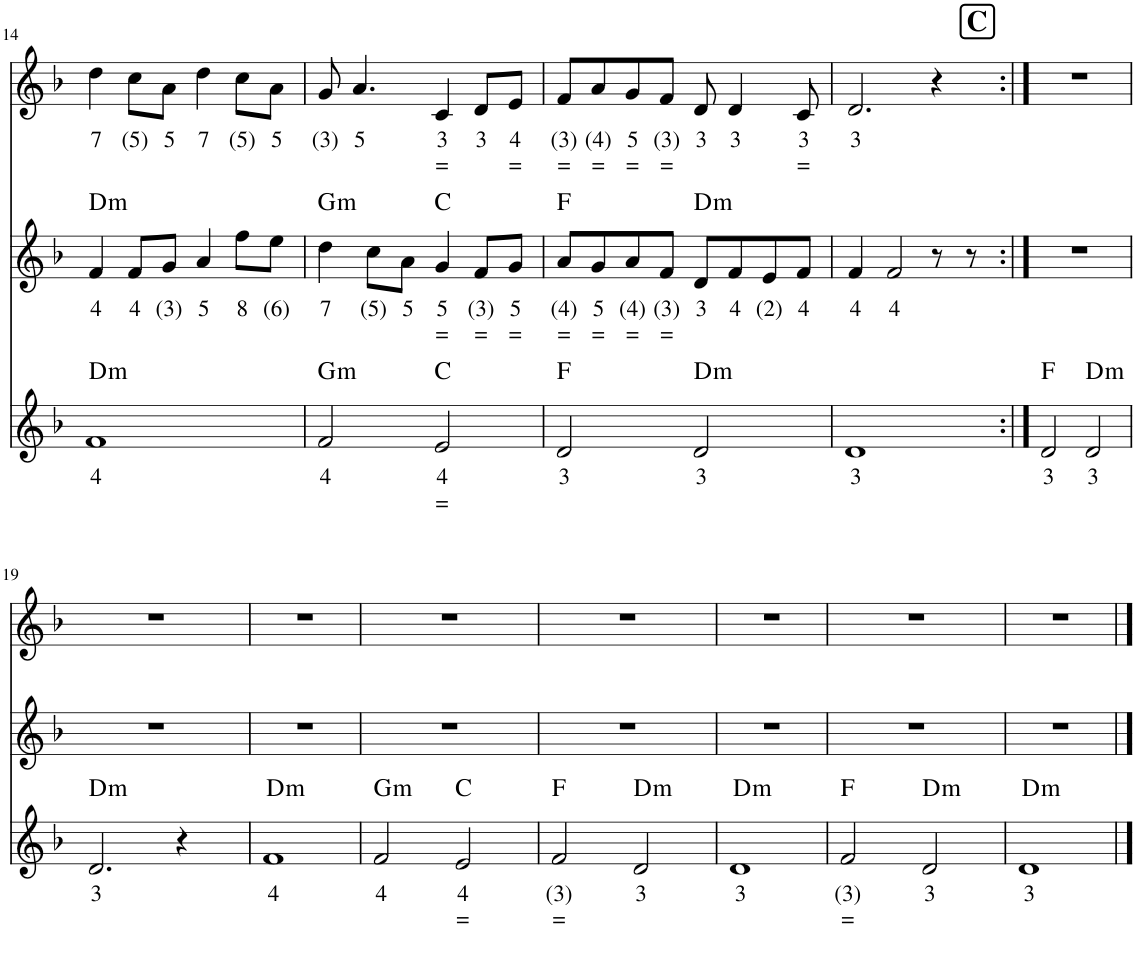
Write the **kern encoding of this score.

**kern	**text	**kern	**text	**text	**kern	**text	**text	**harte	**kern	**text	**text	**harte	**kern	**text	**text
*part5	*part5	*part4	*part4	*part4	*part3	*part3	*part3	*part3	*part2	*part2	*part2	*part2	*part1	*part1	*part1
*staff5	*staff5	*staff4	*staff4	*staff4	*staff3	*staff3	*staff3	*	*staff2	*staff2	*staff2	*	*staff1	*staff1	*staff1
*I"Stem	*	*I"Stem	*	*	*I"Stem	*	*	*	*I"Voice	*	*	*	*I"Voice	*	*
!!LO:PB:g=z
*clefG2	*	*clefG2	*	*	*clefG2	*	*	*	*clefG2	*	*	*	*clefG2	*	*
*k[b-]	*	*k[b-]	*	*	*k[b-]	*	*	*	*k[b-]	*	*	*	*k[b-]	*	*
*M4/4	*	*M4/4	*	*	*M4/4	*	*	*	*M4/4	*	*	*	*M4/4	*	*
=14	=14	=14	=14	=14	=14	=14	=14	=14	=14	=14	=14	=14	=14	=14	=14
!	!	!	!LO:LY:b	!	!	!	!	!	!	!LO:LY:b	!	!LO:H:kt=m	!	!LO:LY:b	!
1d	D	1f	4	.	4dd	7	.	.	4f/	4	.	D:min	4dd\	7	.
!	!	!	!	!	!	!	!	!	!	!LO:LY:b	!	!	!	!LO:LY:b	!
.	.	.	.	.	8cc\L	(5)	.	.	8f/L	4	.	.	8cc\L	(5)	.
!	!	!	!	!	!	!	!	!	!	!LO:LY:b	!	!	!	!LO:LY:b	!
.	.	.	.	.	8a\J	5	.	.	8g/J	(3)	.	.	8a\J	5	.
!	!	!	!	!	!	!	!	!	!	!LO:LY:b	!	!	!	!LO:LY:b	!
.	.	.	.	.	4dd	7	.	.	4a/	5	.	.	4dd\	7	.
!	!	!	!	!	!	!	!	!	!	!LO:LY:b	!	!	!	!LO:LY:b	!
.	.	.	.	.	8cc\L	(5)	.	.	8ff\L	8	.	.	8cc\L	(5)	.
!	!	!	!	!	!	!	!	!	!	!LO:LY:b	!	!	!	!LO:LY:b	!
.	.	.	.	.	8a\J	5	.	.	8ee\J	(6)	.	.	8a\J	5	.
=15	=15	=15	=15	=15	=15	=15	=15	=15	=15	=15	=15	=15	=15	=15	=15
!	!	!	!LO:LY:b	!	!	!	!	!	!	!LO:LY:b	!	!LO:H:kt=m	!	!LO:LY:b	!
2c	C	2f/	4	.	4g	(3)	.	.	4dd\	7	.	G:min	8g/	(3)	.
!	!	!	!	!	!	!	!	!	!	!	!	!	!	!LO:LY:b	!
.	.	.	.	.	.	.	.	.	.	.	.	.	4.a/	5	.
!	!	!	!	!	!	!	!	!	!	!LO:LY:b	!	!	!	!	!
.	.	.	.	.	8g/L	(3)	.	.	8cc\L	(5)	.	.	.	.	.
!	!	!	!	!	!	!	!	!	!	!LO:LY:b	!	!	!	!	!
.	.	.	.	.	8a/J	5	.	.	8a\J	5	.	.	.	.	.
!	!	!	!LO:LY:b	!LO:LY:b	!	!	!	!	!	!LO:LY:b	!LO:LY:b	!	!	!LO:LY:b	!LO:LY:b
2G	G	2e/	4	=	4c	3	=	.	4g/	5	=	C:maj	4c/	3	=
!	!	!	!	!	!	!	!	!	!	!LO:LY:b	!LO:LY:b	!	!	!LO:LY:b	!
.	.	.	.	.	8d/L	3	.	.	8f/L	(3)	=	.	8d/L	3	.
!	!	!	!	!	!	!	!	!	!	!LO:LY:b	!LO:LY:b	!	!	!LO:LY:b	!LO:LY:b
.	.	.	.	.	8e/J	4	=	.	8g/J	5	=	.	8e/J	4	=
=16	=16	=16	=16	=16	=16	=16	=16	=16	=16	=16	=16	=16	=16	=16	=16
!	!	!	!LO:LY:b	!	!	!	!	!	!	!LO:LY:b	!LO:LY:b	!	!	!LO:LY:b	!LO:LY:b
2d	D	2d/	3	.	8ff\L	(6)	=	.	8a/L	(4)	=	F:maj	8f/L	(3)	=
!	!	!	!	!	!	!	!	!	!	!LO:LY:b	!LO:LY:b	!	!	!LO:LY:b	!LO:LY:b
.	.	.	.	.	8aa\J	(7)	=	.	8g/	5	=	.	8a/	(4)	=
!	!	!	!	!	!	!	!	!	!	!LO:LY:b	!LO:LY:b	!	!	!LO:LY:b	!LO:LY:b
.	.	.	.	.	8gg\L	8	=	.	8a/	(4)	=	.	8g/	5	=
!	!	!	!	!	!	!	!	!	!	!LO:LY:b	!LO:LY:b	!	!	!LO:LY:b	!LO:LY:b
.	.	.	.	.	8ff\J	(6)	=	.	8f/J	(3)	=	.	8f/J	(3)	=
!	!	!	!LO:LY:b	!	!	!	!	!	!	!LO:LY:b	!	!LO:H:kt=m	!	!LO:LY:b	!
2G	G	2d/	3	.	4dd	7	.	.	8d/L	3	.	D:min	8d/	3	.
!	!	!	!	!	!	!	!	!	!	!LO:LY:b	!	!	!	!LO:LY:b	!
.	.	.	.	.	.	.	.	.	8f/	4	.	.	4d/	3	.
!	!	!	!	!	!	!	!	!	!	!LO:LY:b	!	!	!	!	!
.	.	.	.	.	8dd\L	7	.	.	8e/	(2)	.	.	.	.	.
!	!	!	!	!	!	!	!	!	!	!LO:LY:b	!	!	!	!LO:LY:b	!LO:LY:b
.	.	.	.	.	8cc\J	(5)	.	.	8f/J	4	.	.	8c/	3	=
=17	=17	=17	=17	=17	=17	=17	=17	=17	=17	=17	=17	=17	=17	=17	=17
!	!	!	!LO:LY:b	!	!	!	!	!	!	!LO:LY:b	!	!	!	!LO:LY:b	!
1d	D	1d	3	.	1d	3	.	.	4f/	4	.	.	2.d/	3	.
!	!	!	!	!	!	!	!	!	!	!LO:LY:b	!	!	!	!	!
.	.	.	.	.	.	.	.	.	2f/	4	.	.	.	.	.
.	.	.	.	.	.	.	.	.	8r	.	.	.	4r	.	.
.	.	.	.	.	.	.	.	.	8r	.	.	.	.	.	.
!!LO:REH:place=s1:a:B:cj:fs=14:t=C
=18:|!	=18:|!	=18:|!	=18:|!	=18:|!	=18:|!	=18:|!	=18:|!	=18:|!	=18:|!	=18:|!	=18:|!	=18:|!	=18:|!	=18:|!	=18:|!
!	!	!	!	!	!LO:TX:a:t=EINDE	!	!	!	!	!	!	!	!	!	!
!	!	!	!LO:LY:b	!	!	!	!	!	!	!	!	!	!	!	!
2d	D	2d/	3	.	8f/L	(3)	=	F:maj	1r	.	.	.	1r	.	.
.	.	.	.	.	8a/J	(4)	=	.	.	.	.	.	.	.	.
.	.	.	.	.	8g/L	5	=	.	.	.	.	.	.	.	.
.	.	.	.	.	8f/J	(3)	=	.	.	.	.	.	.	.	.
!	!	!	!LO:LY:b	!	!	!	!	!LO:H:kt=m	!	!	!	!	!	!	!
2G	G	2d/	3	.	4d	3	.	D:min	.	.	.	.	.	.	.
.	.	.	.	.	8d/L	3	.	.	.	.	.	.	.	.	.
.	.	.	.	.	8c/J	3	=	.	.	.	.	.	.	.	.
!!LO:LB:g=z
=19	=19	=19	=19	=19	=19	=19	=19	=19	=19	=19	=19	=19	=19	=19	=19
!	!	!	!LO:LY:b	!	!	!	!	!LO:H:kt=m	!	!	!	!	!	!	!
1d	D	2.d/	3	.	2.d	3	.	D:min	1r	.	.	.	1r	.	.
.	.	4r	.	.	8a\L	5	.	.	.	.	.	.	.	.	.
.	.	.	.	.	8cc\J	(5)	.	.	.	.	.	.	.	.	.
=20	=20	=20	=20	=20	=20	=20	=20	=20	=20	=20	=20	=20	=20	=20	=20
!	!	!	!LO:LY:b	!	!	!	!	!	!	!	!	!	!	!	!
1d	D	1f	4	.	4dd	7	.	.	1r	.	.	.	1r	.	.
.	.	.	.	.	8cc\L	(5)	.	.	.	.	.	.	.	.	.
.	.	.	.	.	8a\J	5	.	.	.	.	.	.	.	.	.
.	.	.	.	.	4dd	(7)	.	.	.	.	.	.	.	.	.
.	.	.	.	.	8cc\L	(5)	.	.	.	.	.	.	.	.	.
.	.	.	.	.	8a\J	5	.	.	.	.	.	.	.	.	.
=21	=21	=21	=21	=21	=21	=21	=21	=21	=21	=21	=21	=21	=21	=21	=21
!	!	!	!LO:LY:b	!	!	!	!	!LO:H:kt=m	!	!	!	!	!	!	!
2c	C	2f/	4	.	4g	(3)	.	G:min	1r	.	.	.	1r	.	.
.	.	.	.	.	8g/L	(3)	.	.	.	.	.	.	.	.	.
.	.	.	.	.	8a/J	5	.	.	.	.	.	.	.	.	.
!	!	!	!LO:LY:b	!LO:LY:b	!	!	!	!	!	!	!	!	!	!	!
2G	G	2e/	4	=	4c	3	=	C:maj	.	.	.	.	.	.	.
.	.	.	.	.	8d/L	3	.	.	.	.	.	.	.	.	.
.	.	.	.	.	8e/J	4	=	.	.	.	.	.	.	.	.
=22	=22	=22	=22	=22	=22	=22	=22	=22	=22	=22	=22	=22	=22	=22	=22
!	!	!	!LO:LY:b	!LO:LY:b	!	!	!	!	!	!	!	!	!	!	!
2d	D	2f/	(3)	=	8f/L	(3)	=	F:maj	1r	.	.	.	1r	.	.
.	.	.	.	.	8a/J	(4)	=	.	.	.	.	.	.	.	.
.	.	.	.	.	8g/L	5	=	.	.	.	.	.	.	.	.
.	.	.	.	.	8f/J	(3)	=	.	.	.	.	.	.	.	.
!	!	!	!LO:LY:b	!	!	!	!	!LO:H:kt=m	!	!	!	!	!	!	!
2G	G	2d/	3	.	4d	3	.	D:min	.	.	.	.	.	.	.
.	.	.	.	.	8d/L	3	.	.	.	.	.	.	.	.	.
.	.	.	.	.	8c/J	3	=	.	.	.	.	.	.	.	.
=23	=23	=23	=23	=23	=23	=23	=23	=23	=23	=23	=23	=23	=23	=23	=23
!	!	!	!LO:LY:b	!	!	!	!	!LO:H:kt=m	!	!	!	!	!	!	!
1d	D	1d	3	.	1d	3	.	D:min	1r	.	.	.	1r	.	.
=24	=24	=24	=24	=24	=24	=24	=24	=24	=24	=24	=24	=24	=24	=24	=24
!	!	!	!LO:LY:b	!LO:LY:b	!	!	!	!	!	!	!	!	!	!	!
2d	D	2f/	(3)	=	8f/L	(3)	=	F:maj	1r	.	.	.	1r	.	.
.	.	.	.	.	8a/J	(4)	=	.	.	.	.	.	.	.	.
.	.	.	.	.	8g/L	5	=	.	.	.	.	.	.	.	.
.	.	.	.	.	8f/J	(3)	=	.	.	.	.	.	.	.	.
!	!	!	!LO:LY:b	!	!	!	!	!LO:H:kt=m	!	!	!	!	!	!	!
2G	G	2d/	3	.	4d	3	.	D:min	.	.	.	.	.	.	.
.	.	.	.	.	8d/L	3	.	.	.	.	.	.	.	.	.
.	.	.	.	.	8c/J	3	=	.	.	.	.	.	.	.	.
=25	=25	=25	=25	=25	=25	=25	=25	=25	=25	=25	=25	=25	=25	=25	=25
!	!	!	!LO:LY:b	!	!	!	!	!	!	!	!	!	!	!	!
1d	D	1d	3	.	1d	3	.	.	1r	.	.	.	1r	.	.
==	==	==	==	==	==	==	==	==	==	==	==	==	==	==	==
*-	*-	*-	*-	*-	*-	*-	*-	*-	*-	*-	*-	*-	*-	*-	*-
